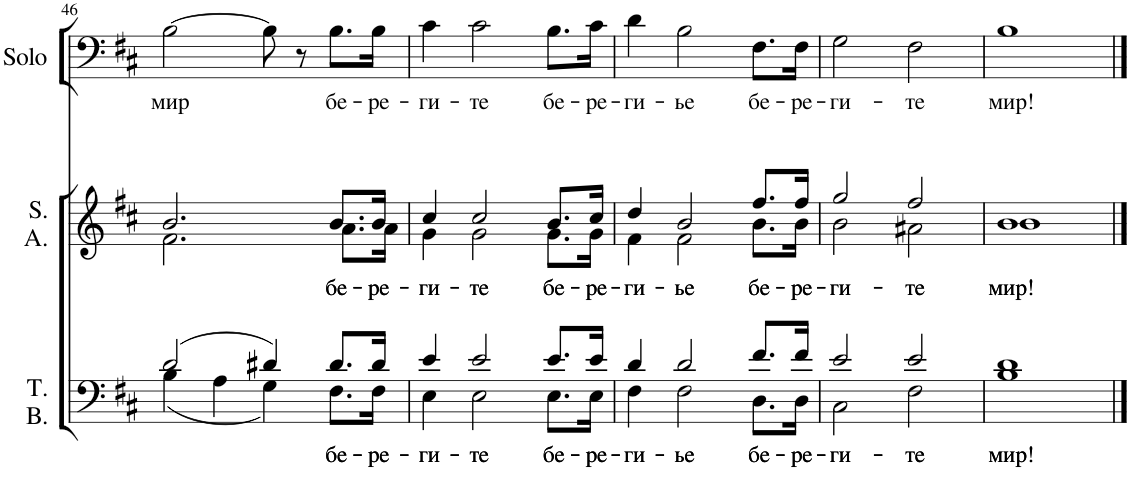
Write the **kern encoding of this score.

**kern	**text	**kern	**text	**kern	**text
*part3	*part3	*part2	*part2	*part1	*part1
*staff3	*staff3	*staff2	*staff2	*staff1	*staff1
*I"Tenor Bass	*	*I"Soprano Alto	*	*I"Solo Bass	*
*I'T. B.	*	*I'S. A.	*	*I'Solo	*
!!LO:PB:g=z
*clefF4	*	*clefG2	*	*clefF4	*
*k[f#c#]	*	*k[f#c#]	*	*k[f#c#]	*
*M4/4	*	*M4/4	*	*M4/4	*
=46	=46	=46	=46	=46	=46
*^	*	*^	*	*	*
!	!	!	!	!	!	!	!LO:LY:b
(2d/	(4B\	.	2.b/	2.f#\	.	[2B\	мир
.	4A\	.	.	.	.	.	.
4d#X/)	4G\)	.	.	.	.	8B\]	.
.	.	.	.	.	.	8r	.
!	!	!LO:LY:b	!	!	!	!	!
!	!	!LO:LY:b	!	!	!LO:LY:b	!	!
!	!	!	!	!	!LO:LY:b	!	!LO:LY:b
8.d#/L	8.F#\L	бе-	8.b/L	8.a\L	бе-	8.B\L	бе-
!	!	!LO:LY:b	!	!	!	!	!
!	!	!LO:LY:b	!	!	!LO:LY:b	!	!
!	!	!	!	!	!LO:LY:b	!	!LO:LY:b
16d#/Jk	16F#\Jk	-ре-	16b/Jk	16a\Jk	-ре-	16B\Jk	-ре-
=47	=47	=47	=47	=47	=47	=47	=47
!	!	!LO:LY:b	!	!	!	!	!
!	!	!LO:LY:b	!	!	!LO:LY:b	!	!
!	!	!	!	!	!LO:LY:b	!	!LO:LY:b
4e/	4E\	-ги-	4cc#/	4g\	-ги-	4c#\	-ги-
!	!	!LO:LY:b	!	!	!	!	!
!	!	!LO:LY:b	!	!	!LO:LY:b	!	!
!	!	!	!	!	!LO:LY:b	!	!LO:LY:b
2e/	2E\	-те	2cc#/	2g\	-те	2c#\	-те
!	!	!LO:LY:b	!	!	!	!	!
!	!	!LO:LY:b	!	!	!LO:LY:b	!	!
!	!	!	!	!	!LO:LY:b	!	!LO:LY:b
8.e/L	8.E\L	бе-	8.b/L	8.g\L	бе-	8.B\L	бе-
!	!	!LO:LY:b	!	!	!	!	!
!	!	!LO:LY:b	!	!	!LO:LY:b	!	!
!	!	!	!	!	!LO:LY:b	!	!LO:LY:b
16e/Jk	16E\Jk	-ре-	16cc#/Jk	16g\Jk	-ре-	16c#\Jk	-ре-
=48	=48	=48	=48	=48	=48	=48	=48
!	!	!LO:LY:b	!	!	!	!	!
!	!	!LO:LY:b	!	!	!LO:LY:b	!	!
!	!	!	!	!	!LO:LY:b	!	!LO:LY:b
4d/	4F#\	-ги-	4dd/	4f#\	-ги-	4d\	-ги-
!	!	!LO:LY:b	!	!	!	!	!
!	!	!LO:LY:b	!	!	!LO:LY:b	!	!
!	!	!	!	!	!LO:LY:b	!	!LO:LY:b
2d/	2F#\	-ье	2b/	2f#\	-ье	2B\	-ье
!	!	!LO:LY:b	!	!	!	!	!
!	!	!LO:LY:b	!	!	!LO:LY:b	!	!
!	!	!	!	!	!LO:LY:b	!	!LO:LY:b
8.f#/L	8.D\L	бе-	8.ff#/L	8.b\L	бе-	8.F#\L	бе-
!	!	!LO:LY:b	!	!	!	!	!
!	!	!LO:LY:b	!	!	!LO:LY:b	!	!
!	!	!	!	!	!LO:LY:b	!	!LO:LY:b
16f#/Jk	16D\Jk	-ре-	16ff#/Jk	16b\Jk	-ре-	16F#\Jk	-ре-
=49	=49	=49	=49	=49	=49	=49	=49
!	!	!LO:LY:b	!	!	!	!	!
!	!	!LO:LY:b	!	!	!LO:LY:b	!	!
!	!	!	!	!	!LO:LY:b	!	!LO:LY:b
2e/	2C#\	-ги-	2gg/	2b\	-ги-	2G\	-ги-
!	!	!LO:LY:b	!	!	!	!	!
!	!	!LO:LY:b	!	!	!LO:LY:b	!	!
!	!	!	!	!	!LO:LY:b	!	!LO:LY:b
2e/	2F#\	-те	2ff#/	2a#X\	-те	2F#\	-те
=50	=50	=50	=50	=50	=50	=50	=50
!	!	!LO:LY:b	!	!	!	!	!
!	!	!LO:LY:b	!	!	!LO:LY:b	!	!
!	!	!	!	!	!LO:LY:b	!	!LO:LY:b
1d	1B	мир!	1b	1b	мир!	1B	мир!
*v	*v	*	*	*	*	*	*
*	*	*v	*v	*	*	*
==	==	==	==	==	==
*-	*-	*-	*-	*-	*-
